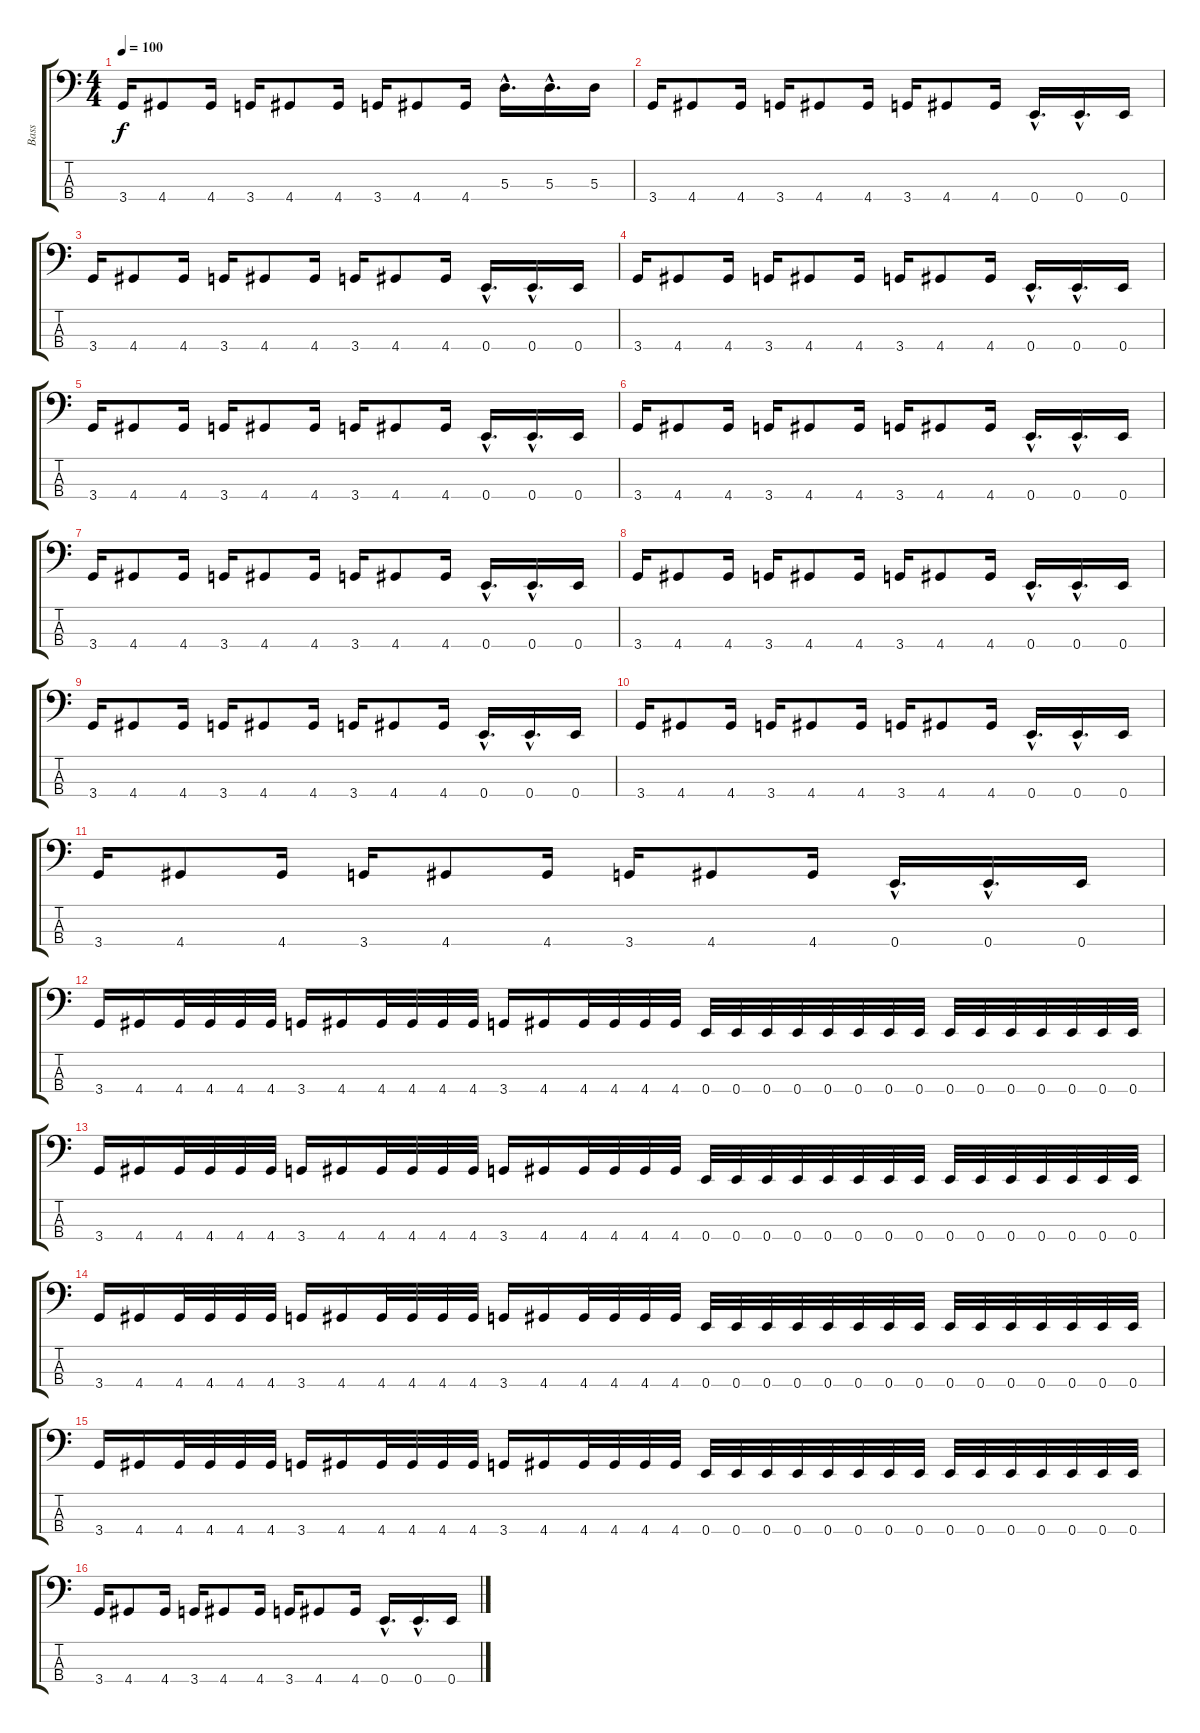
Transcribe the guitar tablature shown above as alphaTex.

\track ("Bass" "Bass") {instrument electricbasspick}
\staff {score tabs}
\tuning (G2 D2 A1 E1) {hide}
\ts (4 4)
\tempo 100
\clef f4
\ks c
3.4.16{dy f} 4.4.8 4.4.16 3.4.16 4.4.8 4.4.16 3.4.16 4.4.8 4.4.16 5.3{hac}.16{d} 5.3{hac}.16{d} 5.3.16 |
3.4.16 4.4.8 4.4.16 3.4.16 4.4.8 4.4.16 3.4.16 4.4.8 4.4.16 0.4{hac}.16{d} 0.4{hac}.16{d} 0.4.16 |
3.4.16 4.4.8 4.4.16 3.4.16 4.4.8 4.4.16 3.4.16 4.4.8 4.4.16 0.4{hac}.16{d} 0.4{hac}.16{d} 0.4.16 |
3.4.16 4.4.8 4.4.16 3.4.16 4.4.8 4.4.16 3.4.16 4.4.8 4.4.16 0.4{hac}.16{d} 0.4{hac}.16{d} 0.4.16 |
3.4.16 4.4.8 4.4.16 3.4.16 4.4.8 4.4.16 3.4.16 4.4.8 4.4.16 0.4{hac}.16{d} 0.4{hac}.16{d} 0.4.16 |
3.4.16 4.4.8 4.4.16 3.4.16 4.4.8 4.4.16 3.4.16 4.4.8 4.4.16 0.4{hac}.16{d} 0.4{hac}.16{d} 0.4.16 |
3.4.16 4.4.8 4.4.16 3.4.16 4.4.8 4.4.16 3.4.16 4.4.8 4.4.16 0.4{hac}.16{d} 0.4{hac}.16{d} 0.4.16 |
3.4.16 4.4.8 4.4.16 3.4.16 4.4.8 4.4.16 3.4.16 4.4.8 4.4.16 0.4{hac}.16{d} 0.4{hac}.16{d} 0.4.16 |
3.4.16 4.4.8 4.4.16 3.4.16 4.4.8 4.4.16 3.4.16 4.4.8 4.4.16 0.4{hac}.16{d} 0.4{hac}.16{d} 0.4.16 |
3.4.16 4.4.8 4.4.16 3.4.16 4.4.8 4.4.16 3.4.16 4.4.8 4.4.16 0.4{hac}.16{d} 0.4{hac}.16{d} 0.4.16 |
3.4.16 4.4.8 4.4.16 3.4.16 4.4.8 4.4.16 3.4.16 4.4.8 4.4.16 0.4{hac}.16{d} 0.4{hac}.16{d} 0.4.16 |
3.4.16{instrument electricbassfinger} 4.4.16 4.4.32 4.4.32 4.4.32 4.4.32 3.4.16 4.4.16 4.4.32 4.4.32 4.4.32 4.4.32 3.4.16 4.4.16 4.4.32 4.4.32 4.4.32 4.4.32 0.4.32 0.4.32 0.4.32 0.4.32 0.4.32 0.4.32 0.4.32 0.4.32 0.4.32 0.4.32 0.4.32 0.4.32 0.4.32 0.4.32 0.4.32 |
3.4.16{instrument electricbassfinger} 4.4.16 4.4.32 4.4.32 4.4.32 4.4.32 3.4.16 4.4.16 4.4.32 4.4.32 4.4.32 4.4.32 3.4.16 4.4.16 4.4.32 4.4.32 4.4.32 4.4.32 0.4.32 0.4.32 0.4.32 0.4.32 0.4.32 0.4.32 0.4.32 0.4.32 0.4.32 0.4.32 0.4.32 0.4.32 0.4.32 0.4.32 0.4.32 |
3.4.16{instrument electricbassfinger} 4.4.16 4.4.32 4.4.32 4.4.32 4.4.32 3.4.16 4.4.16 4.4.32 4.4.32 4.4.32 4.4.32 3.4.16 4.4.16 4.4.32 4.4.32 4.4.32 4.4.32 0.4.32 0.4.32 0.4.32 0.4.32 0.4.32 0.4.32 0.4.32 0.4.32 0.4.32 0.4.32 0.4.32 0.4.32 0.4.32 0.4.32 0.4.32 |
3.4.16{instrument electricbassfinger} 4.4.16 4.4.32 4.4.32 4.4.32 4.4.32 3.4.16 4.4.16 4.4.32 4.4.32 4.4.32 4.4.32 3.4.16 4.4.16 4.4.32 4.4.32 4.4.32 4.4.32 0.4.32 0.4.32 0.4.32 0.4.32 0.4.32 0.4.32 0.4.32 0.4.32 0.4.32 0.4.32 0.4.32 0.4.32 0.4.32 0.4.32 0.4.32 |
3.4.16 4.4.8 4.4.16 3.4.16 4.4.8 4.4.16 3.4.16 4.4.8 4.4.16 0.4{hac}.16{d} 0.4{hac}.16{d} 0.4.16
